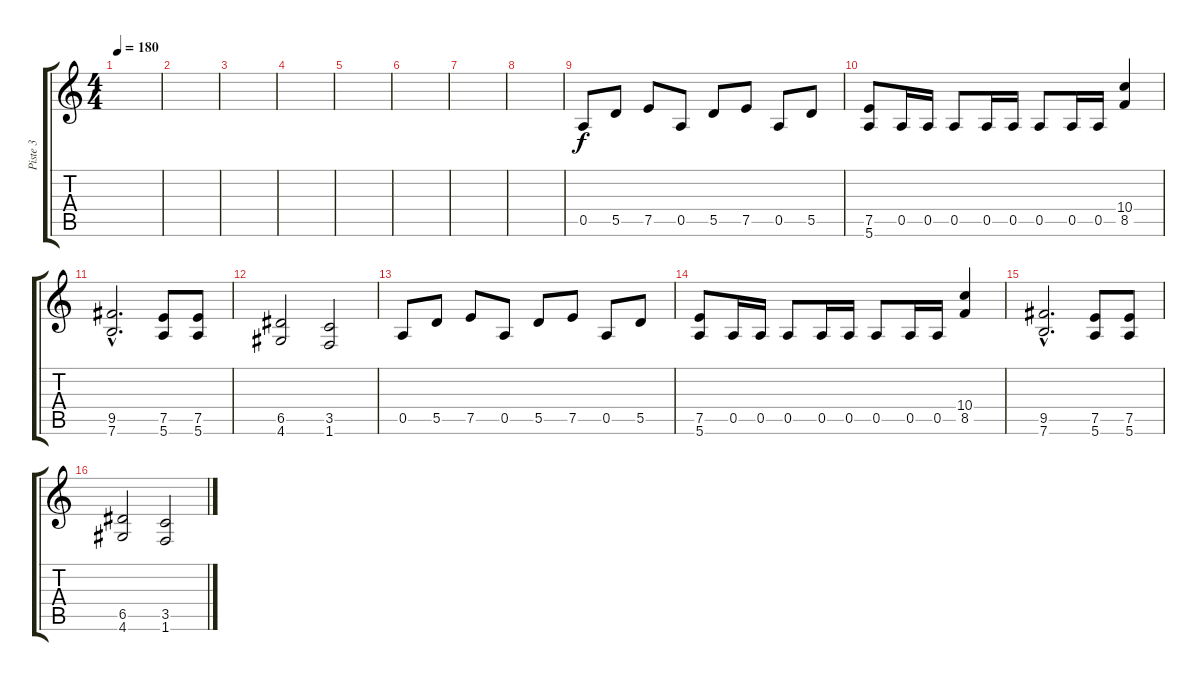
\track ("Piste 3" "Piste 3") {instrument distortionguitar}
\staff {score tabs}
\tuning (E4 B3 G3 D3 A2 E2) {hide}
\ts (4 4)
\tempo 180
\clef g2
\ks c
|
|
|
|
|
|
|
|
0.5.8 5.5.8 7.5.8 0.5.8 5.5.8 7.5.8 0.5.8 5.5.8 |
(7.5 5.6).8 0.5.16 0.5.16 0.5.8 0.5.16 0.5.16 0.5.8 0.5.16 0.5.16 (10.4 8.5).4 |
(9.5{hac} 7.6{hac}).2{d} (7.5 5.6).8 (7.5 5.6).8 |
(6.5 4.6).2 (3.5 1.6).2 |
0.5.8 5.5.8 7.5.8 0.5.8 5.5.8 7.5.8 0.5.8 5.5.8 |
(7.5 5.6).8 0.5.16 0.5.16 0.5.8 0.5.16 0.5.16 0.5.8 0.5.16 0.5.16 (10.4 8.5).4 |
(9.5{hac} 7.6{hac}).2{d} (7.5 5.6).8 (7.5 5.6).8 |
(6.5 4.6).2 (3.5 1.6).2
